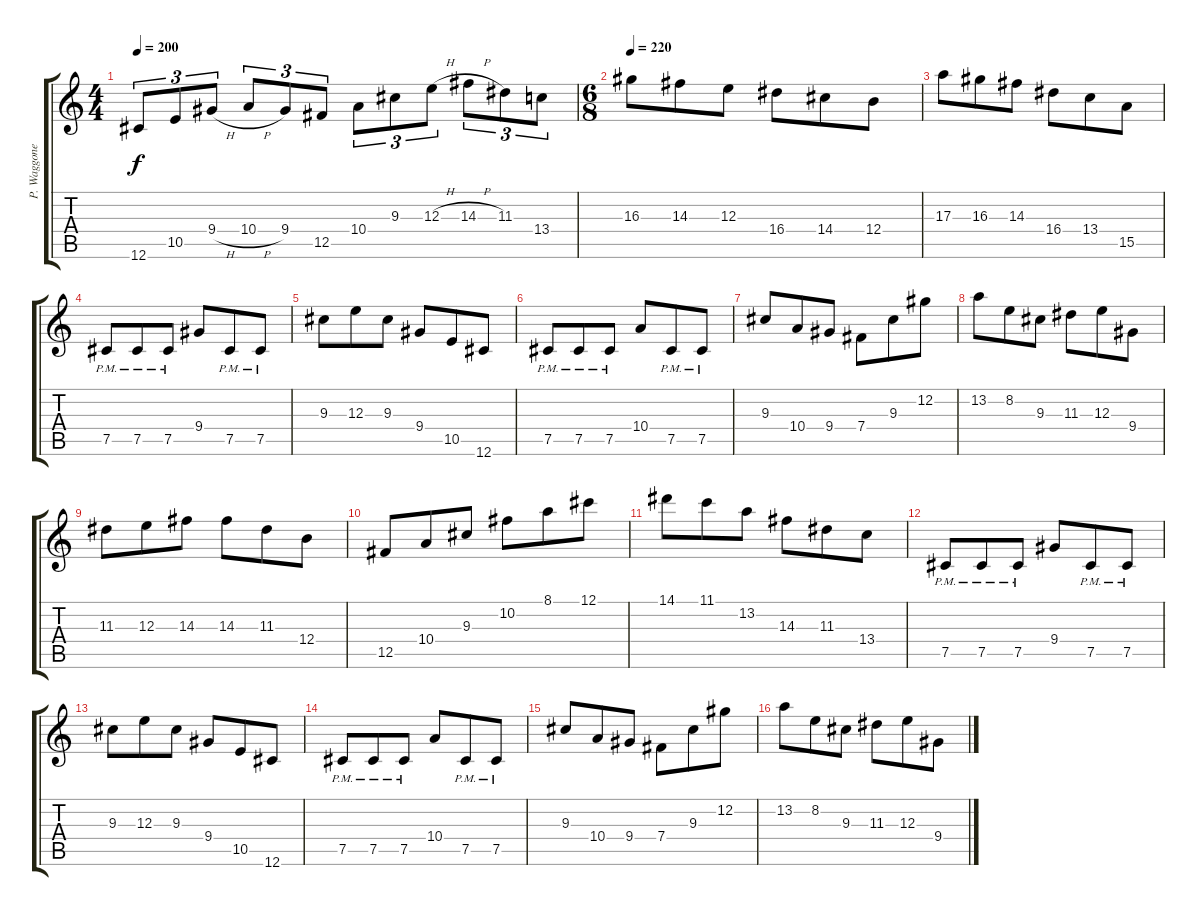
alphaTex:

\track ("P. Waggoner Lead Gtr." "P. Waggone") {instrument distortionguitar}
\staff {score tabs}
\tuning (Db4 Ab3 E3 B2 Gb2 Db2) {hide}
\ts (4 4)
\tempo 200
\clef g2
\ks c
12.6.8{tu (3 2) dy f instrument distortionguitar} 10.5.8{tu (3 2)} 9.4{h}.8{tu (3 2)} 10.4{h}.8{tu (3 2)} 9.4.8{tu (3 2)} 12.5.8{tu (3 2)} 10.4.8{tu (3 2)} 9.3.8{tu (3 2)} 12.3{h}.8{tu (3 2)} 14.3{h}.8{tu (3 2)} 11.3.8{tu (3 2)} 13.4.8{tu (3 2)} |
\ts (6 8)
\tempo 220
16.3.8{balance 4} 14.3.8 12.3.8 16.4.8 14.4.8 12.4.8 |
17.3.8 16.3.8 14.3.8 16.4.8 13.4.8 15.5.8 |
7.5{pm}.8{volume 13 balance 8} 7.5{pm}.8 7.5{pm}.8 9.4.8 7.5{pm}.8 7.5{pm}.8 |
9.3.8 12.3.8 9.3.8 9.4.8 10.5.8 12.6.8 |
7.5{pm}.8 7.5{pm}.8 7.5{pm}.8 10.4.8 7.5{pm}.8 7.5{pm}.8 |
9.3.8 10.4.8 9.4.8 7.4.8 9.3.8 12.2.8 |
13.2.8 8.2.8 9.3.8 11.3.8 12.3.8 9.4.8 |
11.3.8 12.3.8 14.3.8 14.3.8 11.3.8 12.4.8 |
12.5.8 10.4.8 9.3.8 10.2.8 8.1.8 12.1.8 |
14.1.8 11.1.8 13.2.8 14.3.8 11.3.8 13.4.8 |
7.5{pm}.8 7.5{pm}.8 7.5{pm}.8 9.4.8 7.5{pm}.8 7.5{pm}.8 |
9.3.8 12.3.8 9.3.8 9.4.8 10.5.8 12.6.8 |
7.5{pm}.8 7.5{pm}.8 7.5{pm}.8 10.4.8 7.5{pm}.8 7.5{pm}.8 |
9.3.8 10.4.8 9.4.8 7.4.8 9.3.8 12.2.8 |
13.2.8 8.2.8 9.3.8 11.3.8 12.3.8 9.4.8
